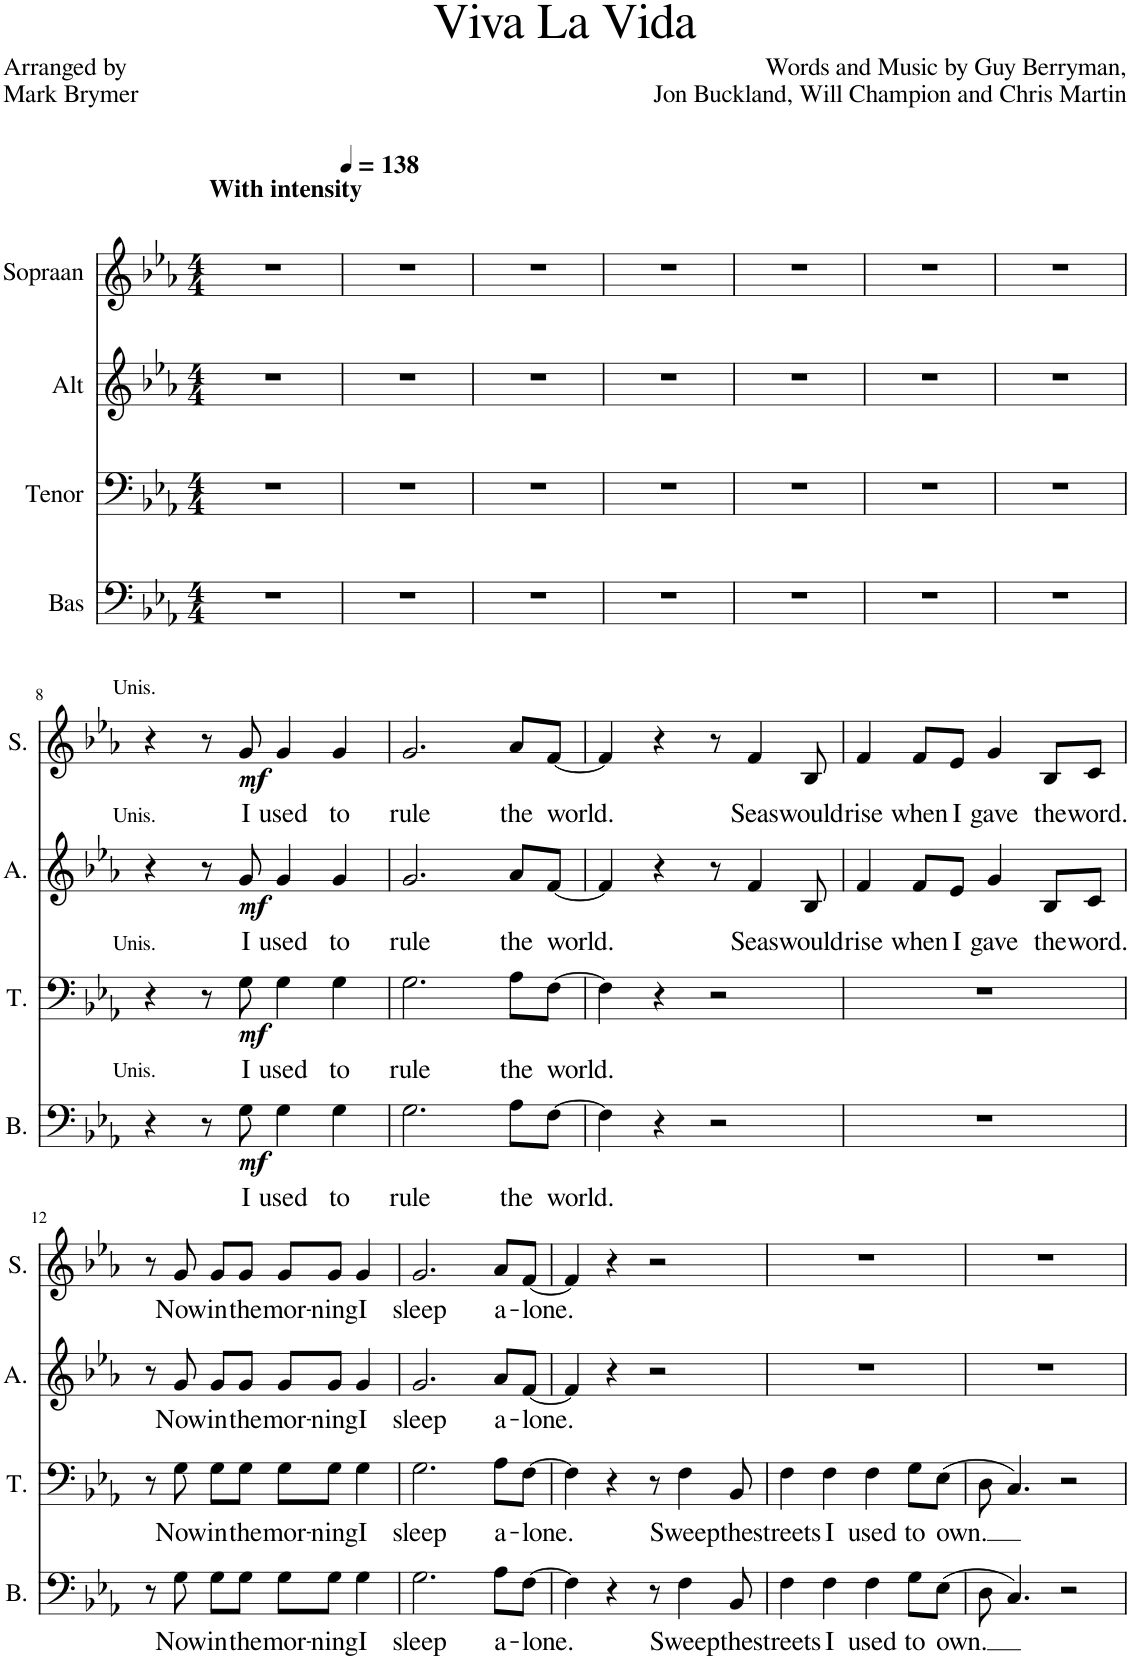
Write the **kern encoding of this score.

**kern	**text	**dynam	**kern	**text	**dynam	**kern	**text	**dynam	**kern	**text	**dynam
*part4	*part4	*part4	*part3	*part3	*part3	*part2	*part2	*part2	*part1	*part1	*part1
*staff4	*staff4	*staff4	*staff3	*staff3	*staff3	*staff2	*staff2	*staff2	*staff1	*staff1	*staff1
*I"Bas	*	*	*I"Tenor	*	*	*I"Alt	*	*	*I"Sopraan	*	*
*I'B.	*	*	*I'T.	*	*	*I'A.	*	*	*I'S.	*	*
*clefF4	*	*	*clefF4	*	*	*clefG2	*	*	*clefG2	*	*
*k[b-e-a-]	*	*	*k[b-e-a-]	*	*	*k[b-e-a-]	*	*	*k[b-e-a-]	*	*
*M4/4	*	*	*M4/4	*	*	*M4/4	*	*	*M4/4	*	*
*MM138	*	*	*MM138	*	*	*MM138	*	*	*MM138	*	*
=1	=1	=1	=1	=1	=1	=1	=1	=1	=1	=1	=1
!	!	!	!	!	!	!	!	!	!LO:TX:a:B:t=With intensity	!	!
1r	.	.	1r	.	.	1r	.	.	1r	.	.
=2	=2	=2	=2	=2	=2	=2	=2	=2	=2	=2	=2
1r	.	.	1r	.	.	1r	.	.	1r	.	.
=3	=3	=3	=3	=3	=3	=3	=3	=3	=3	=3	=3
1r	.	.	1r	.	.	1r	.	.	1r	.	.
=4	=4	=4	=4	=4	=4	=4	=4	=4	=4	=4	=4
1r	.	.	1r	.	.	1r	.	.	1r	.	.
=5	=5	=5	=5	=5	=5	=5	=5	=5	=5	=5	=5
1r	.	.	1r	.	.	1r	.	.	1r	.	.
=6	=6	=6	=6	=6	=6	=6	=6	=6	=6	=6	=6
1r	.	.	1r	.	.	1r	.	.	1r	.	.
=7	=7	=7	=7	=7	=7	=7	=7	=7	=7	=7	=7
1r	.	.	1r	.	.	1r	.	.	1r	.	.
!!LO:LB:g=z
=8	=8	=8	=8	=8	=8	=8	=8	=8	=8	=8	=8
!	!	!	!	!	!	!	!	!	!LO:TX:a:t=Unis.	!	!
!	!	!	!	!	!	!LO:TX:a:t=Unis.	!	!	!	!	!
!	!	!	!LO:TX:a:t=Unis.	!	!	!	!	!	!	!	!
!LO:TX:a:t=Unis.	!	!	!	!	!	!	!	!	!	!	!
4r	.	.	4r	.	.	4r	.	.	4r	.	.
8r	.	.	8r	.	.	8r	.	.	8r	.	.
!	!LO:LY:b	!LO:DY:b	!	!LO:LY:b	!LO:DY:b	!	!LO:LY:b	!LO:DY:b	!	!LO:LY:b	!LO:DY:b
8G\	I	mf	8G\	I	mf	8g/	I	mf	8g/	I	mf
!	!LO:LY:b	!	!	!LO:LY:b	!	!	!LO:LY:b	!	!	!LO:LY:b	!
4G\	used	.	4G\	used	.	4g/	used	.	4g/	used	.
!	!LO:LY:b	!	!	!LO:LY:b	!	!	!LO:LY:b	!	!	!LO:LY:b	!
4G\	to	.	4G\	to	.	4g/	to	.	4g/	to	.
=9	=9	=9	=9	=9	=9	=9	=9	=9	=9	=9	=9
!	!LO:LY:b	!	!	!LO:LY:b	!	!	!LO:LY:b	!	!	!LO:LY:b	!
2.G\	rule	.	2.G\	rule	.	2.g/	rule	.	2.g/	rule	.
!	!LO:LY:b	!	!	!LO:LY:b	!	!	!LO:LY:b	!	!	!LO:LY:b	!
8A-\L	the	.	8A-\L	the	.	8a-/L	the	.	8a-/L	the	.
!	!LO:LY:b	!	!	!LO:LY:b	!	!	!LO:LY:b	!	!	!LO:LY:b	!
[8F\J	world.	.	[8F\J	world.	.	[8f/J	world.	.	[8f/J	world.	.
=10	=10	=10	=10	=10	=10	=10	=10	=10	=10	=10	=10
4F\]	.	.	4F\]	.	.	4f/]	.	.	4f/]	.	.
4r	.	.	4r	.	.	4r	.	.	4r	.	.
2r	.	.	2r	.	.	8r	.	.	8r	.	.
!	!	!	!	!	!	!	!LO:LY:b	!	!	!LO:LY:b	!
.	.	.	.	.	.	4f/	Seas	.	4f/	Seas	.
!	!	!	!	!	!	!	!LO:LY:b	!	!	!LO:LY:b	!
.	.	.	.	.	.	8B-/	would	.	8B-/	would	.
=11	=11	=11	=11	=11	=11	=11	=11	=11	=11	=11	=11
!	!	!	!	!	!	!	!LO:LY:b	!	!	!LO:LY:b	!
1r	.	.	1r	.	.	4f/	rise	.	4f/	rise	.
!	!	!	!	!	!	!	!LO:LY:b	!	!	!LO:LY:b	!
.	.	.	.	.	.	8f/L	when	.	8f/L	when	.
!	!	!	!	!	!	!	!LO:LY:b	!	!	!LO:LY:b	!
.	.	.	.	.	.	8e-/J	I	.	8e-/J	I	.
!	!	!	!	!	!	!	!LO:LY:b	!	!	!LO:LY:b	!
.	.	.	.	.	.	4g/	gave	.	4g/	gave	.
!	!	!	!	!	!	!	!LO:LY:b	!	!	!LO:LY:b	!
.	.	.	.	.	.	8B-/L	the	.	8B-/L	the	.
!	!	!	!	!	!	!	!LO:LY:b	!	!	!LO:LY:b	!
.	.	.	.	.	.	8c/J	word.	.	8c/J	word.	.
!!LO:LB:g=z
=12	=12	=12	=12	=12	=12	=12	=12	=12	=12	=12	=12
8r	.	.	8r	.	.	8r	.	.	8r	.	.
!	!LO:LY:b	!	!	!LO:LY:b	!	!	!LO:LY:b	!	!	!LO:LY:b	!
8G\	Now	.	8G\	Now	.	8g/	Now	.	8g/	Now	.
!	!LO:LY:b	!	!	!LO:LY:b	!	!	!LO:LY:b	!	!	!LO:LY:b	!
8G\L	in	.	8G\L	in	.	8g/L	in	.	8g/L	in	.
!	!LO:LY:b	!	!	!LO:LY:b	!	!	!LO:LY:b	!	!	!LO:LY:b	!
8G\J	the	.	8G\J	the	.	8g/J	the	.	8g/J	the	.
!	!LO:LY:b	!	!	!LO:LY:b	!	!	!LO:LY:b	!	!	!LO:LY:b	!
8G\L	mor-	.	8G\L	mor-	.	8g/L	mor-	.	8g/L	mor-	.
!	!LO:LY:b	!	!	!LO:LY:b	!	!	!LO:LY:b	!	!	!LO:LY:b	!
8G\J	-ning	.	8G\J	-ning	.	8g/J	-ning	.	8g/J	-ning	.
!	!LO:LY:b	!	!	!LO:LY:b	!	!	!LO:LY:b	!	!	!LO:LY:b	!
4G\	I	.	4G\	I	.	4g/	I	.	4g/	I	.
=13	=13	=13	=13	=13	=13	=13	=13	=13	=13	=13	=13
!	!LO:LY:b	!	!	!LO:LY:b	!	!	!LO:LY:b	!	!	!LO:LY:b	!
2.G\	sleep	.	2.G\	sleep	.	2.g/	sleep	.	2.g/	sleep	.
!	!LO:LY:b	!	!	!LO:LY:b	!	!	!LO:LY:b	!	!	!LO:LY:b	!
8A-\L	a-	.	8A-\L	a-	.	8a-/L	a-	.	8a-/L	a-	.
!	!LO:LY:b	!	!	!LO:LY:b	!	!	!LO:LY:b	!	!	!LO:LY:b	!
[8F\J	-lone.	.	[8F\J	-lone.	.	[8f/J	-lone.	.	[8f/J	-lone.	.
=14	=14	=14	=14	=14	=14	=14	=14	=14	=14	=14	=14
4F\]	.	.	4F\]	.	.	4f/]	.	.	4f/]	.	.
4r	.	.	4r	.	.	4r	.	.	4r	.	.
8r	.	.	8r	.	.	2r	.	.	2r	.	.
!	!LO:LY:b	!	!	!LO:LY:b	!	!	!	!	!	!	!
4F\	Sweep	.	4F\	Sweep	.	.	.	.	.	.	.
!	!LO:LY:b	!	!	!LO:LY:b	!	!	!	!	!	!	!
8BB-/	the	.	8BB-/	the	.	.	.	.	.	.	.
=15	=15	=15	=15	=15	=15	=15	=15	=15	=15	=15	=15
!	!LO:LY:b	!	!	!LO:LY:b	!	!	!	!	!	!	!
4F\	streets	.	4F\	streets	.	1r	.	.	1r	.	.
!	!LO:LY:b	!	!	!LO:LY:b	!	!	!	!	!	!	!
4F\	I	.	4F\	I	.	.	.	.	.	.	.
!	!LO:LY:b	!	!	!LO:LY:b	!	!	!	!	!	!	!
4F\	used	.	4F\	used	.	.	.	.	.	.	.
!	!LO:LY:b	!	!	!LO:LY:b	!	!	!	!	!	!	!
8G\L	to	.	8G\L	to	.	.	.	.	.	.	.
!	!LO:LY:b	!	!	!LO:LY:b	!	!	!	!	!	!	!
(8E-\J	own.	.	(8E-\J	own.	.	.	.	.	.	.	.
=16	=16	=16	=16	=16	=16	=16	=16	=16	=16	=16	=16
8D\	.	.	8D\	.	.	1r	.	.	1r	.	.
4.C/)	.	.	4.C/)	.	.	.	.	.	.	.	.
2r	.	.	2r	.	.	.	.	.	.	.	.
=	=	=	=	=	=	=	=	=	=	=	=
*-	*-	*-	*-	*-	*-	*-	*-	*-	*-	*-	*-
